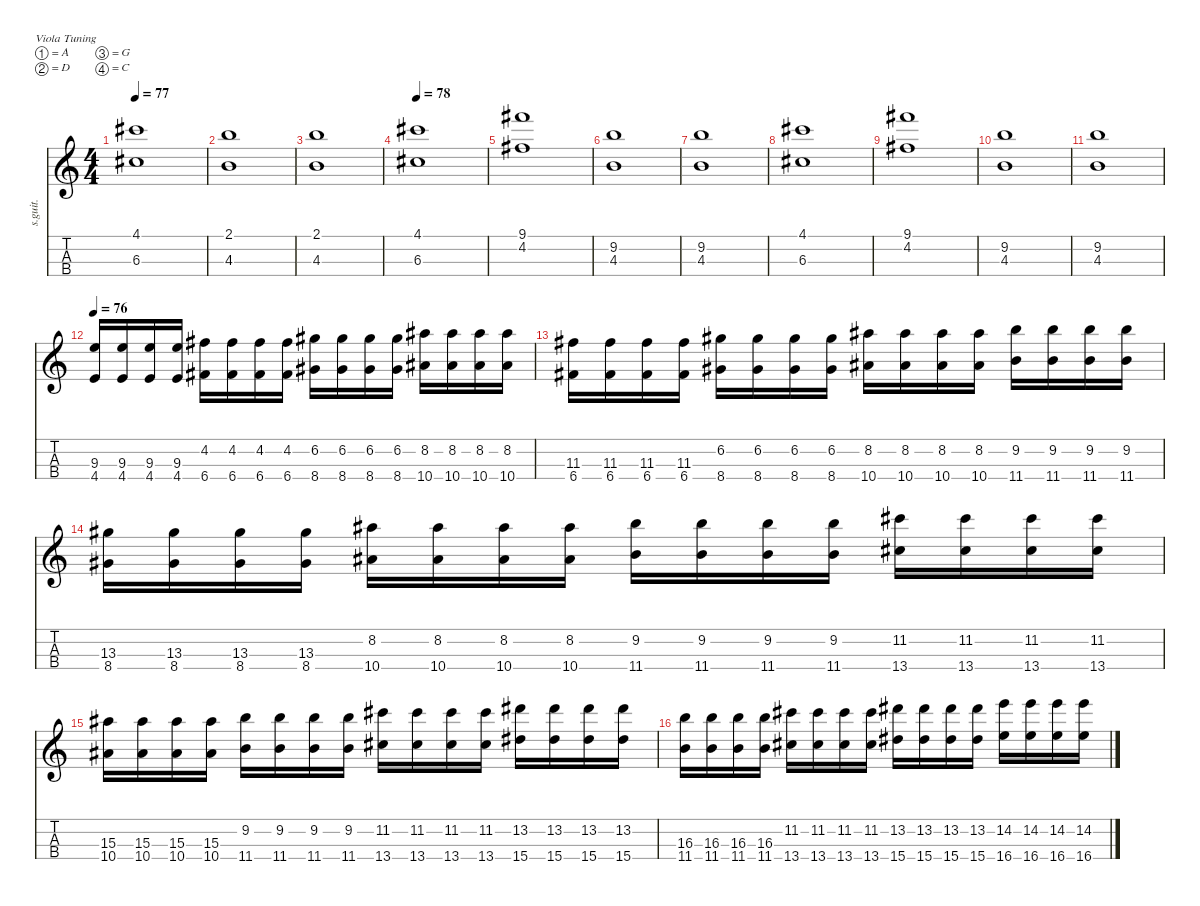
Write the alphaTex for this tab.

\defaultSystemsLayout 4
\hideDynamics
\bracketExtendMode nobrackets
\track (" (Viola 1)" "s.guit.") {instrument viola}
\staff {score tabs}
\tuning (A4 D4 G3 C3)
\displaytranspose 12
\ts (4 4)
\tempo 77
\clef g2
\ks c
(4.1{acc #} 6.3{acc #}).1{lyrics (0 "") lyrics (1 "") lyrics (2 "") lyrics (3 "") lyrics (4 "") dy mf} |
(2.1 4.3).1{lyrics (0 "") lyrics (1 "") lyrics (2 "") lyrics (3 "") lyrics (4 "")} |
(2.1 4.3).1{lyrics (0 "") lyrics (1 "") lyrics (2 "") lyrics (3 "") lyrics (4 "")} |
\tempo 78
(4.1{acc #} 6.3{acc #}).1{lyrics (0 "") lyrics (1 "") lyrics (2 "") lyrics (3 "") lyrics (4 "")} |
(9.1{acc #} 4.2{acc #}).1{lyrics (0 "") lyrics (1 "") lyrics (2 "") lyrics (3 "") lyrics (4 "")} |
(9.2 4.3).1{lyrics (0 "") lyrics (1 "") lyrics (2 "") lyrics (3 "") lyrics (4 "")} |
(9.2 4.3).1{lyrics (0 "") lyrics (1 "") lyrics (2 "") lyrics (3 "") lyrics (4 "")} |
(4.1{acc #} 6.3{acc #}).1{lyrics (0 "") lyrics (1 "") lyrics (2 "") lyrics (3 "") lyrics (4 "")} |
(9.1{acc #} 4.2{acc #}).1{lyrics (0 "") lyrics (1 "") lyrics (2 "") lyrics (3 "") lyrics (4 "")} |
(9.2 4.3).1{lyrics (0 "") lyrics (1 "") lyrics (2 "") lyrics (3 "") lyrics (4 "")} |
(9.2 4.3).1{lyrics (0 "") lyrics (1 "") lyrics (2 "") lyrics (3 "") lyrics (4 "")} |
\tempo 76
(9.3 4.4).16{lyrics (0 "") lyrics (1 "") lyrics (2 "") lyrics (3 "") lyrics (4 "")} (9.3 4.4).16{lyrics (0 "") lyrics (1 "") lyrics (2 "") lyrics (3 "") lyrics (4 "")} (9.3 4.4).16{lyrics (0 "") lyrics (1 "") lyrics (2 "") lyrics (3 "") lyrics (4 "")} (9.3 4.4).16{lyrics (0 "") lyrics (1 "") lyrics (2 "") lyrics (3 "") lyrics (4 "")} (4.2{acc #} 6.4{acc #}).16{lyrics (0 "") lyrics (1 "") lyrics (2 "") lyrics (3 "") lyrics (4 "")} (4.2{acc #} 6.4{acc #}).16{lyrics (0 "") lyrics (1 "") lyrics (2 "") lyrics (3 "") lyrics (4 "")} (4.2{acc #} 6.4{acc #}).16{lyrics (0 "") lyrics (1 "") lyrics (2 "") lyrics (3 "") lyrics (4 "")} (4.2{acc #} 6.4{acc #}).16{lyrics (0 "") lyrics (1 "") lyrics (2 "") lyrics (3 "") lyrics (4 "")} (6.2{acc #} 8.4{acc #}).16{lyrics (0 "") lyrics (1 "") lyrics (2 "") lyrics (3 "") lyrics (4 "")} (6.2{acc #} 8.4{acc #}).16{lyrics (0 "") lyrics (1 "") lyrics (2 "") lyrics (3 "") lyrics (4 "")} (6.2{acc #} 8.4{acc #}).16{lyrics (0 "") lyrics (1 "") lyrics (2 "") lyrics (3 "") lyrics (4 "")} (6.2{acc #} 8.4{acc #}).16{lyrics (0 "") lyrics (1 "") lyrics (2 "") lyrics (3 "") lyrics (4 "")} (8.2{acc #} 10.4{acc #}).16{lyrics (0 "") lyrics (1 "") lyrics (2 "") lyrics (3 "") lyrics (4 "")} (8.2{acc #} 10.4{acc #}).16{lyrics (0 "") lyrics (1 "") lyrics (2 "") lyrics (3 "") lyrics (4 "")} (8.2{acc #} 10.4{acc #}).16{lyrics (0 "") lyrics (1 "") lyrics (2 "") lyrics (3 "") lyrics (4 "")} (8.2{acc #} 10.4{acc #}).16{lyrics (0 "") lyrics (1 "") lyrics (2 "") lyrics (3 "") lyrics (4 "")} |
(11.3{acc #} 6.4{acc #}).16{lyrics (0 "") lyrics (1 "") lyrics (2 "") lyrics (3 "") lyrics (4 "")} (11.3{acc #} 6.4{acc #}).16{lyrics (0 "") lyrics (1 "") lyrics (2 "") lyrics (3 "") lyrics (4 "")} (11.3{acc #} 6.4{acc #}).16{lyrics (0 "") lyrics (1 "") lyrics (2 "") lyrics (3 "") lyrics (4 "")} (11.3{acc #} 6.4{acc #}).16{lyrics (0 "") lyrics (1 "") lyrics (2 "") lyrics (3 "") lyrics (4 "")} (6.2{acc #} 8.4{acc #}).16{lyrics (0 "") lyrics (1 "") lyrics (2 "") lyrics (3 "") lyrics (4 "")} (6.2{acc #} 8.4{acc #}).16{lyrics (0 "") lyrics (1 "") lyrics (2 "") lyrics (3 "") lyrics (4 "")} (6.2{acc #} 8.4{acc #}).16{lyrics (0 "") lyrics (1 "") lyrics (2 "") lyrics (3 "") lyrics (4 "")} (6.2{acc #} 8.4{acc #}).16{lyrics (0 "") lyrics (1 "") lyrics (2 "") lyrics (3 "") lyrics (4 "")} (8.2{acc #} 10.4{acc #}).16{lyrics (0 "") lyrics (1 "") lyrics (2 "") lyrics (3 "") lyrics (4 "")} (8.2{acc #} 10.4{acc #}).16{lyrics (0 "") lyrics (1 "") lyrics (2 "") lyrics (3 "") lyrics (4 "")} (8.2{acc #} 10.4{acc #}).16{lyrics (0 "") lyrics (1 "") lyrics (2 "") lyrics (3 "") lyrics (4 "")} (8.2{acc #} 10.4{acc #}).16{lyrics (0 "") lyrics (1 "") lyrics (2 "") lyrics (3 "") lyrics (4 "")} (9.2 11.4).16{lyrics (0 "") lyrics (1 "") lyrics (2 "") lyrics (3 "") lyrics (4 "")} (9.2 11.4).16{lyrics (0 "") lyrics (1 "") lyrics (2 "") lyrics (3 "") lyrics (4 "")} (9.2 11.4).16{lyrics (0 "") lyrics (1 "") lyrics (2 "") lyrics (3 "") lyrics (4 "")} (9.2 11.4).16{lyrics (0 "") lyrics (1 "") lyrics (2 "") lyrics (3 "") lyrics (4 "")} |
(13.3{acc #} 8.4{acc #}).16{lyrics (0 "") lyrics (1 "") lyrics (2 "") lyrics (3 "") lyrics (4 "")} (13.3{acc #} 8.4{acc #}).16{lyrics (0 "") lyrics (1 "") lyrics (2 "") lyrics (3 "") lyrics (4 "")} (13.3{acc #} 8.4{acc #}).16{lyrics (0 "") lyrics (1 "") lyrics (2 "") lyrics (3 "") lyrics (4 "")} (13.3{acc #} 8.4{acc #}).16{lyrics (0 "") lyrics (1 "") lyrics (2 "") lyrics (3 "") lyrics (4 "")} (8.2{acc #} 10.4{acc #}).16{lyrics (0 "") lyrics (1 "") lyrics (2 "") lyrics (3 "") lyrics (4 "")} (8.2{acc #} 10.4{acc #}).16{lyrics (0 "") lyrics (1 "") lyrics (2 "") lyrics (3 "") lyrics (4 "")} (8.2{acc #} 10.4{acc #}).16{lyrics (0 "") lyrics (1 "") lyrics (2 "") lyrics (3 "") lyrics (4 "")} (8.2{acc #} 10.4{acc #}).16{lyrics (0 "") lyrics (1 "") lyrics (2 "") lyrics (3 "") lyrics (4 "")} (9.2 11.4).16{lyrics (0 "") lyrics (1 "") lyrics (2 "") lyrics (3 "") lyrics (4 "")} (9.2 11.4).16{lyrics (0 "") lyrics (1 "") lyrics (2 "") lyrics (3 "") lyrics (4 "")} (9.2 11.4).16{lyrics (0 "") lyrics (1 "") lyrics (2 "") lyrics (3 "") lyrics (4 "")} (9.2 11.4).16{lyrics (0 "") lyrics (1 "") lyrics (2 "") lyrics (3 "") lyrics (4 "")} (11.2{acc #} 13.4{acc #}).16{lyrics (0 "") lyrics (1 "") lyrics (2 "") lyrics (3 "") lyrics (4 "")} (11.2{acc #} 13.4{acc #}).16{lyrics (0 "") lyrics (1 "") lyrics (2 "") lyrics (3 "") lyrics (4 "")} (11.2{acc #} 13.4{acc #}).16{lyrics (0 "") lyrics (1 "") lyrics (2 "") lyrics (3 "") lyrics (4 "")} (11.2{acc #} 13.4{acc #}).16{lyrics (0 "") lyrics (1 "") lyrics (2 "") lyrics (3 "") lyrics (4 "")} |
(15.3{acc #} 10.4{acc #}).16{lyrics (0 "") lyrics (1 "") lyrics (2 "") lyrics (3 "") lyrics (4 "")} (15.3{acc #} 10.4{acc #}).16{lyrics (0 "") lyrics (1 "") lyrics (2 "") lyrics (3 "") lyrics (4 "")} (15.3{acc #} 10.4{acc #}).16{lyrics (0 "") lyrics (1 "") lyrics (2 "") lyrics (3 "") lyrics (4 "")} (15.3{acc #} 10.4{acc #}).16{lyrics (0 "") lyrics (1 "") lyrics (2 "") lyrics (3 "") lyrics (4 "")} (9.2 11.4).16{lyrics (0 "") lyrics (1 "") lyrics (2 "") lyrics (3 "") lyrics (4 "")} (9.2 11.4).16{lyrics (0 "") lyrics (1 "") lyrics (2 "") lyrics (3 "") lyrics (4 "")} (9.2 11.4).16{lyrics (0 "") lyrics (1 "") lyrics (2 "") lyrics (3 "") lyrics (4 "")} (9.2 11.4).16{lyrics (0 "") lyrics (1 "") lyrics (2 "") lyrics (3 "") lyrics (4 "")} (11.2{acc #} 13.4{acc #}).16{lyrics (0 "") lyrics (1 "") lyrics (2 "") lyrics (3 "") lyrics (4 "")} (11.2{acc #} 13.4{acc #}).16{lyrics (0 "") lyrics (1 "") lyrics (2 "") lyrics (3 "") lyrics (4 "")} (11.2{acc #} 13.4{acc #}).16{lyrics (0 "") lyrics (1 "") lyrics (2 "") lyrics (3 "") lyrics (4 "")} (11.2{acc #} 13.4{acc #}).16{lyrics (0 "") lyrics (1 "") lyrics (2 "") lyrics (3 "") lyrics (4 "")} (13.2{acc #} 15.4{acc #}).16{lyrics (0 "") lyrics (1 "") lyrics (2 "") lyrics (3 "") lyrics (4 "")} (13.2{acc #} 15.4{acc #}).16{lyrics (0 "") lyrics (1 "") lyrics (2 "") lyrics (3 "") lyrics (4 "")} (13.2{acc #} 15.4{acc #}).16{lyrics (0 "") lyrics (1 "") lyrics (2 "") lyrics (3 "") lyrics (4 "")} (13.2{acc #} 15.4{acc #}).16{lyrics (0 "") lyrics (1 "") lyrics (2 "") lyrics (3 "") lyrics (4 "")} |
(16.3 11.4).16{lyrics (0 "") lyrics (1 "") lyrics (2 "") lyrics (3 "") lyrics (4 "")} (16.3 11.4).16{lyrics (0 "") lyrics (1 "") lyrics (2 "") lyrics (3 "") lyrics (4 "")} (16.3 11.4).16{lyrics (0 "") lyrics (1 "") lyrics (2 "") lyrics (3 "") lyrics (4 "")} (16.3 11.4).16{lyrics (0 "") lyrics (1 "") lyrics (2 "") lyrics (3 "") lyrics (4 "")} (11.2{acc #} 13.4{acc #}).16{lyrics (0 "") lyrics (1 "") lyrics (2 "") lyrics (3 "") lyrics (4 "")} (11.2{acc #} 13.4{acc #}).16{lyrics (0 "") lyrics (1 "") lyrics (2 "") lyrics (3 "") lyrics (4 "")} (11.2{acc #} 13.4{acc #}).16{lyrics (0 "") lyrics (1 "") lyrics (2 "") lyrics (3 "") lyrics (4 "")} (11.2{acc #} 13.4{acc #}).16{lyrics (0 "") lyrics (1 "") lyrics (2 "") lyrics (3 "") lyrics (4 "")} (13.2{acc #} 15.4{acc #}).16{lyrics (0 "") lyrics (1 "") lyrics (2 "") lyrics (3 "") lyrics (4 "")} (13.2{acc #} 15.4{acc #}).16{lyrics (0 "") lyrics (1 "") lyrics (2 "") lyrics (3 "") lyrics (4 "")} (13.2{acc #} 15.4{acc #}).16{lyrics (0 "") lyrics (1 "") lyrics (2 "") lyrics (3 "") lyrics (4 "")} (13.2{acc #} 15.4{acc #}).16{lyrics (0 "") lyrics (1 "") lyrics (2 "") lyrics (3 "") lyrics (4 "")} (14.2 16.4).16{lyrics (0 "") lyrics (1 "") lyrics (2 "") lyrics (3 "") lyrics (4 "")} (14.2 16.4).16{lyrics (0 "") lyrics (1 "") lyrics (2 "") lyrics (3 "") lyrics (4 "")} (14.2 16.4).16{lyrics (0 "") lyrics (1 "") lyrics (2 "") lyrics (3 "") lyrics (4 "")} (14.2 16.4).16{lyrics (0 "") lyrics (1 "") lyrics (2 "") lyrics (3 "") lyrics (4 "")}
